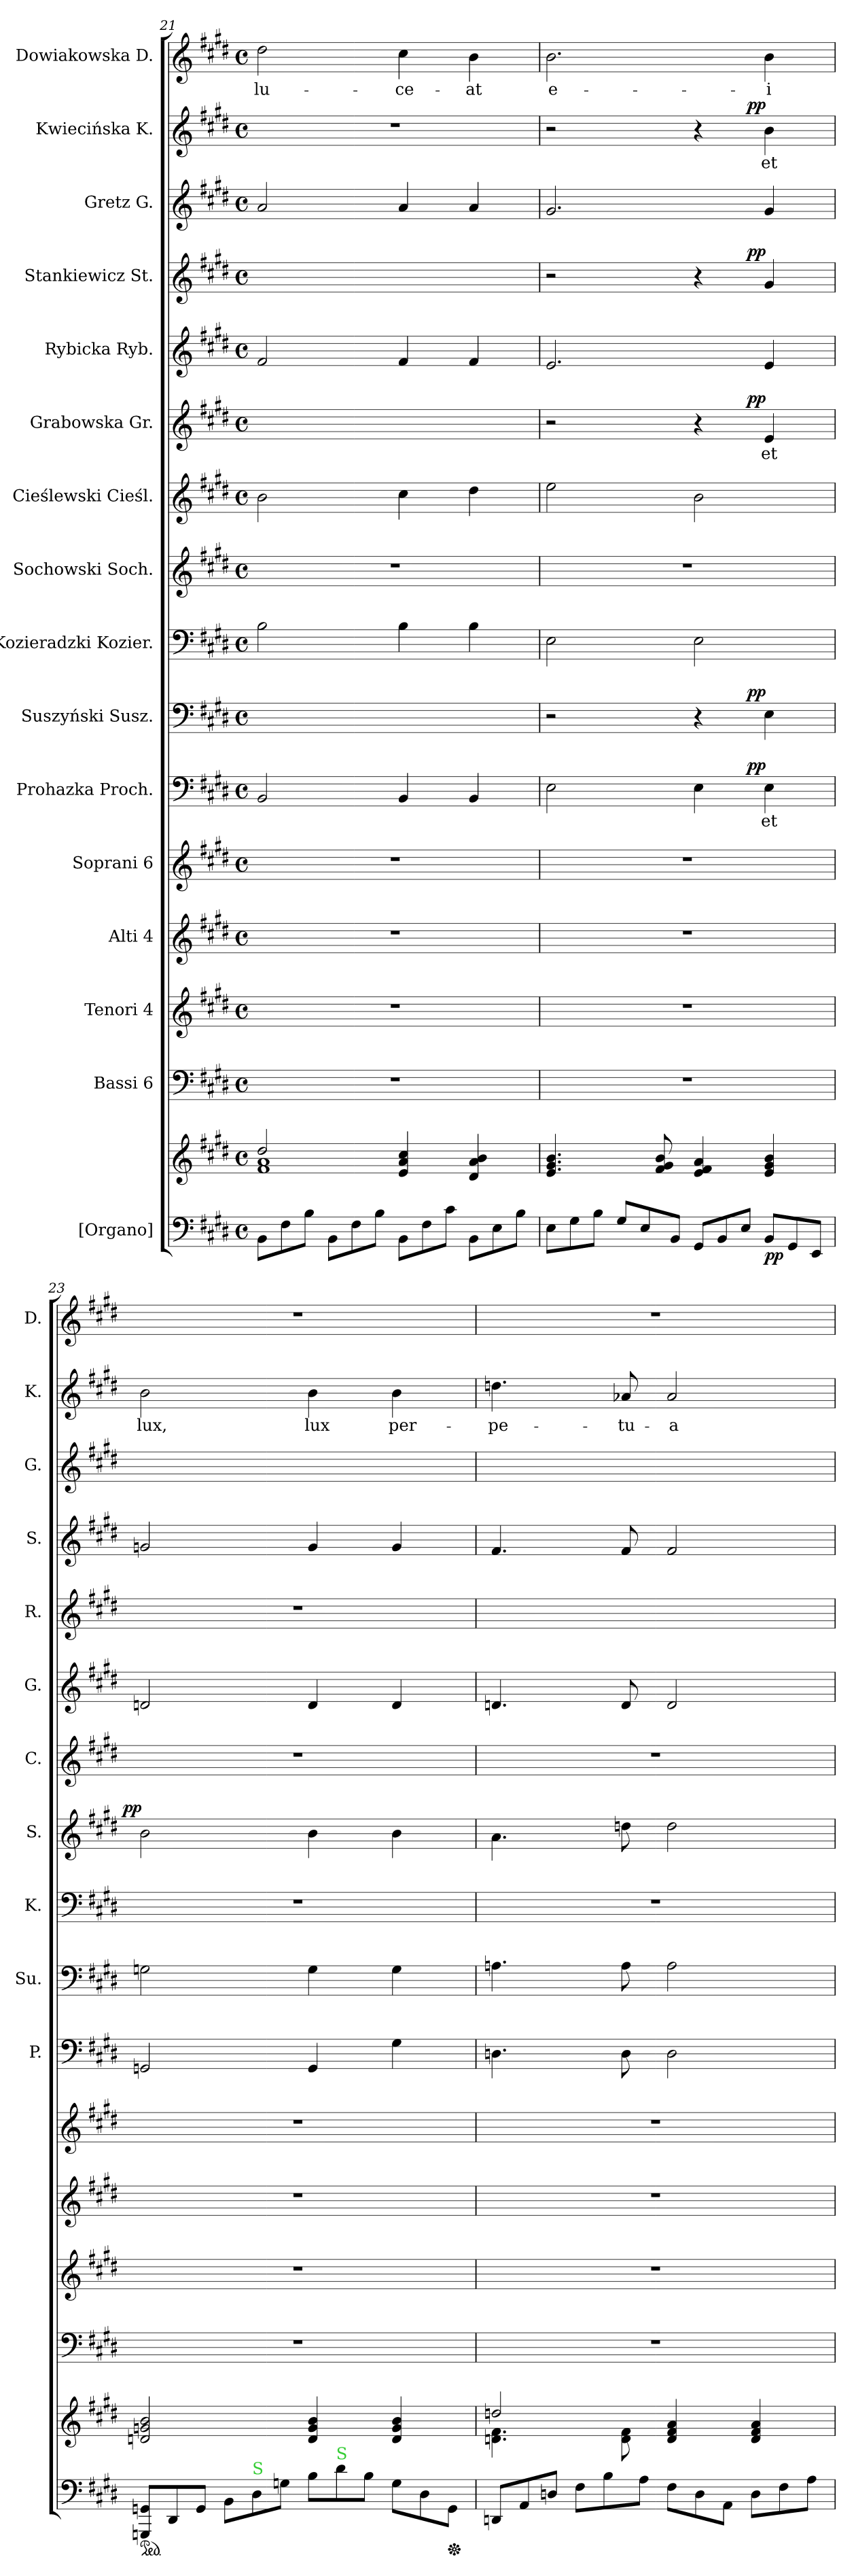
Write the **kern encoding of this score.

**kern	**kern	**dynam	**kern	**kern	**kern	**kern	**kern	**text	**dynam	**kern	**dynam	**kern	**kern	**dynam	**kern	**kern	**text	**dynam	**kern	**kern	**dynam	**kern	**kern	**text	**dynam	**kern	**text
*part16	*part16	*part16	*part15	*part14	*part13	*part12	*part11	*part11	*part11	*part10	*part10	*part9	*part8	*part8	*part7	*part6	*part6	*part6	*part5	*part4	*part4	*part3	*part2	*part2	*part2	*part1	*part1
*staff17	*staff16	*staff16/17	*staff15	*staff14	*staff13	*staff12	*staff11	*staff11	*staff11	*staff10	*staff10	*staff9	*staff8	*staff8	*staff7	*staff6	*staff6	*staff6	*staff5	*staff4	*staff4	*staff3	*staff2	*staff2	*staff2	*staff1	*staff1
*I"[Organo]	*	*	*I"Bassi 6	*I"Tenori 4	*I"Alti 4	*I"Soprani 6	*I"Prohazka Proch.	*	*	*I"Suszyński Susz.	*	*I"Kozieradzki Kozier.	*I"Sochowski Soch.	*	*I"Cieślewski Cieśl.	*I"Grabowska Gr.	*	*	*I"Rybicka Ryb.	*I"Stankiewicz St.	*	*I"Gretz G.	*I"Kwiecińska K.	*	*	*I"Dowiakowska D.	*
*	*	*	*	*	*	*	*I'P.	*	*	*I'Su.	*	*I'K.	*I'S.	*	*I'C.	*I'G.	*	*	*I'R.	*I'S.	*	*I'G.	*I'K.	*	*	*I'D.	*
*clefF4	*clefG2	*	*clefF4	*clefG2	*clefG2	*clefG2	*clefF4	*	*	*clefF4	*	*clefF4	*clefG2	*	*clefG2	*clefG2	*	*	*clefG2	*clefG2	*	*clefG2	*clefG2	*	*	*clefG2	*
*	*	*	*	*ITrd8c12	*	*	*	*	*	*	*	*	*ITrd8c12	*	*ITrd8c12	*	*	*	*	*	*	*	*	*	*	*	*
*k[f#c#g#d#]	*k[f#c#g#d#]	*	*k[f#c#g#d#]	*k[f#c#g#d#]	*k[f#c#g#d#]	*k[f#c#g#d#]	*k[f#c#g#d#]	*	*	*k[f#c#g#d#]	*	*k[f#c#g#d#]	*k[f#c#g#d#]	*	*k[f#c#g#d#]	*k[f#c#g#d#]	*	*	*k[f#c#g#d#]	*k[f#c#g#d#]	*	*k[f#c#g#d#]	*k[f#c#g#d#]	*	*	*k[f#c#g#d#]	*
*M4/4	*M4/4	*	*M4/4	*M4/4	*M4/4	*M4/4	*M4/4	*	*	*M4/4	*	*M4/4	*M4/4	*	*M4/4	*M4/4	*	*	*M4/4	*M4/4	*	*M4/4	*M4/4	*	*	*M4/4	*
*met(c)	*met(c)	*	*met(c)	*met(c)	*met(c)	*met(c)	*met(c)	*	*	*met(c)	*	*met(c)	*met(c)	*	*met(c)	*met(c)	*	*	*met(c)	*met(c)	*	*met(c)	*met(c)	*	*	*met(c)	*
*Xtuplet	*	*	*	*	*	*	*	*	*	*	*	*	*	*	*	*	*	*	*	*	*	*	*	*	*	*	*
=21	=21	=21	=21	=21	=21	=21	=21	=21	=21	=21	=21	=21	=21	=21	=21	=21	=21	=21	=21	=21	=21	=21	=21	=21	=21	=21	=21
*	*^	*	*	*	*	*	*	*	*	*	*	*	*	*	*	*	*	*	*	*	*	*	*	*	*	*	*
12BB\L	2dd#/	1f# 1a	.	1r	1r	1r	1r	2BB/	.	.	1ryy	.	2B\	1r	.	2B\	1ryy	.	.	2f#/	1ryy	.	2a/	1r	.	.	2dd#\	lu-
12F#\	.	.	.	.	.	.	.	.	.	.	.	.	.	.	.	.	.	.	.	.	.	.	.	.	.	.	.	.
12B\J	.	.	.	.	.	.	.	.	.	.	.	.	.	.	.	.	.	.	.	.	.	.	.	.	.	.	.	.
12BB\L	.	.	.	.	.	.	.	.	.	.	.	.	.	.	.	.	.	.	.	.	.	.	.	.	.	.	.	.
12F#\	.	.	.	.	.	.	.	.	.	.	.	.	.	.	.	.	.	.	.	.	.	.	.	.	.	.	.	.
12B\J	.	.	.	.	.	.	.	.	.	.	.	.	.	.	.	.	.	.	.	.	.	.	.	.	.	.	.	.
12BB\L	4e/ 4a/ 4cc#/	.	.	.	.	.	.	4BB/	.	.	.	.	4B\	.	.	4c#\	.	.	.	4f#/	.	.	4a/	.	.	.	4cc#\	-ce-
12F#\	.	.	.	.	.	.	.	.	.	.	.	.	.	.	.	.	.	.	.	.	.	.	.	.	.	.	.	.
12c#\J	.	.	.	.	.	.	.	.	.	.	.	.	.	.	.	.	.	.	.	.	.	.	.	.	.	.	.	.
12BB\L	4d#/ 4a/ 4b/	.	.	.	.	.	.	4BB/	.	.	.	.	4B\	.	.	4d#\	.	.	.	4f#/	.	.	4a/	.	.	.	4b\	-at
12E\	.	.	.	.	.	.	.	.	.	.	.	.	.	.	.	.	.	.	.	.	.	.	.	.	.	.	.	.
12B\J	.	.	.	.	.	.	.	.	.	.	.	.	.	.	.	.	.	.	.	.	.	.	.	.	.	.	.	.
*	*v	*v	*	*	*	*	*	*	*	*	*	*	*	*	*	*	*	*	*	*	*	*	*	*	*	*	*	*
=22	=22	=22	=22	=22	=22	=22	=22	=22	=22	=22	=22	=22	=22	=22	=22	=22	=22	=22	=22	=22	=22	=22	=22	=22	=22	=22	=22
12E\L	4.e/ 4.g#/ 4.b/	.	1r	1r	1r	1r	2E\	.	.	2r	.	2E\	1r	.	2e\	2r	.	.	2.e/	2r	.	2.g#/	2r	.	.	2.b\	e-
12G#\	.	.	.	.	.	.	.	.	.	.	.	.	.	.	.	.	.	.	.	.	.	.	.	.	.	.	.
12B\J	.	.	.	.	.	.	.	.	.	.	.	.	.	.	.	.	.	.	.	.	.	.	.	.	.	.	.
12G#/L	.	.	.	.	.	.	.	.	.	.	.	.	.	.	.	.	.	.	.	.	.	.	.	.	.	.	.
12E/	.	.	.	.	.	.	.	.	.	.	.	.	.	.	.	.	.	.	.	.	.	.	.	.	.	.	.
.	8f#/ 8g#/ 8b/	.	.	.	.	.	.	.	.	.	.	.	.	.	.	.	.	.	.	.	.	.	.	.	.	.	.
12BB/J	.	.	.	.	.	.	.	.	.	.	.	.	.	.	.	.	.	.	.	.	.	.	.	.	.	.	.
12GG#/L	4e/ 4f#/ 4a/	.	.	.	.	.	4E\	.	.	4r	.	2E\	.	.	2B\	4r	.	.	.	4r	.	.	4r	.	.	.	.
12BB/	.	.	.	.	.	.	.	.	.	.	.	.	.	.	.	.	.	.	.	.	.	.	.	.	.	.	.
12E/J	.	.	.	.	.	.	.	.	.	.	.	.	.	.	.	.	.	.	.	.	.	.	.	.	.	.	.
!	!	!LO:DY:b=2	!	!	!	!	!	!	!LO:DY:a:rj	!	!LO:DY:a:rj	!	!	!	!	!	!	!LO:DY:a:rj	!	!	!LO:DY:a:rj	!	!	!	!LO:DY:a:rj	!	!
12BB/L	4e/ 4g#/ 4b/	pp	.	.	.	.	4E\	et	pp.	4E\	pp	.	.	.	.	4e/	et	pp.	4e/	4g#/	pp.	4g#/	4b\	et	pp	4b\	-i
12GG#/	.	.	.	.	.	.	.	.	.	.	.	.	.	.	.	.	.	.	.	.	.	.	.	.	.	.	.
12EE/J	.	.	.	.	.	.	.	.	.	.	.	.	.	.	.	.	.	.	.	.	.	.	.	.	.	.	.
=23	=23	=23	=23	=23	=23	=23	=23	=23	=23	=23	=23	=23	=23	=23	=23	=23	=23	=23	=23	=23	=23	=23	=23	=23	=23	=23	=23
!	!	!	!	!	!	!	!	!	!	!	!	!	!	!LO:DY:a:rj	!	!	!	!	!	!	!	!	!	!	!	!	!
*ped	*	*	*	*	*	*	*	*	*	*	*	*	*	*	*	*	*	*	*	*	*	*	*	*	*	*	*
12GGGn/ 12GGn/L	2dn/ 2gn/ 2b/	.	1r	1r	1r	1r	2GGn/	.	.	2Gn\	.	1r	2B\	pp.	1r	2dn/	.	.	1r	2gn/	.	1ryy	2b\	lux,	.	1r	.
12DD#/	.	.	.	.	.	.	.	.	.	.	.	.	.	.	.	.	.	.	.	.	.	.	.	.	.	.	.
12GG/J	.	.	.	.	.	.	.	.	.	.	.	.	.	.	.	.	.	.	.	.	.	.	.	.	.	.	.
12BB\L	.	.	.	.	.	.	.	.	.	.	.	.	.	.	.	.	.	.	.	.	.	.	.	.	.	.	.
!LO:TX:a:color=limegreen:t=S	!	!	!	!	!	!	!	!	!	!	!	!	!	!	!	!	!	!	!	!	!	!	!	!	!	!	!
12D#\	.	.	.	.	.	.	.	.	.	.	.	.	.	.	.	.	.	.	.	.	.	.	.	.	.	.	.
12Gn\J	.	.	.	.	.	.	.	.	.	.	.	.	.	.	.	.	.	.	.	.	.	.	.	.	.	.	.
12B\L	4d/ 4g/ 4b/	.	.	.	.	.	4GG/	.	.	4G\	.	.	4B\	.	.	4d/	.	.	.	4g/	.	.	4b\	lux	.	.	.
!LO:TX:a:color=limegreen:t=S	!	!	!	!	!	!	!	!	!	!	!	!	!	!	!	!	!	!	!	!	!	!	!	!	!	!	!
12d#\	.	.	.	.	.	.	.	.	.	.	.	.	.	.	.	.	.	.	.	.	.	.	.	.	.	.	.
12B\J	.	.	.	.	.	.	.	.	.	.	.	.	.	.	.	.	.	.	.	.	.	.	.	.	.	.	.
12G\L	4d/ 4g/ 4b/	.	.	.	.	.	4G#\	.	.	4G\	.	.	4B\	.	.	4d/	.	.	.	4g/	.	.	4b\	per-	.	.	.
12D#\	.	.	.	.	.	.	.	.	.	.	.	.	.	.	.	.	.	.	.	.	.	.	.	.	.	.	.
*Xped	*	*	*	*	*	*	*	*	*	*	*	*	*	*	*	*	*	*	*	*	*	*	*	*	*	*	*
12GG\J	.	.	.	.	.	.	.	.	.	.	.	.	.	.	.	.	.	.	.	.	.	.	.	.	.	.	.
=24	=24	=24	=24	=24	=24	=24	=24	=24	=24	=24	=24	=24	=24	=24	=24	=24	=24	=24	=24	=24	=24	=24	=24	=24	=24	=24	=24
*	*^	*	*	*	*	*	*	*	*	*	*	*	*	*	*	*	*	*	*	*	*	*	*	*	*	*	*
12DDn/L	2ddn/	4.dn\ 4.f#\	.	1r	1r	1r	1r	4.Dn\	.	.	4.An\	.	1r	4.A\	.	1r	4.dn/	.	.	1ryy	4.f#/	.	1ryy	4.ddn\	-pe-	.	1r	.
12AA/	.	.	.	.	.	.	.	.	.	.	.	.	.	.	.	.	.	.	.	.	.	.	.	.	.	.	.	.
12Dn/J	.	.	.	.	.	.	.	.	.	.	.	.	.	.	.	.	.	.	.	.	.	.	.	.	.	.	.	.
12F#\L	.	.	.	.	.	.	.	.	.	.	.	.	.	.	.	.	.	.	.	.	.	.	.	.	.	.	.	.
12B\	.	.	.	.	.	.	.	.	.	.	.	.	.	.	.	.	.	.	.	.	.	.	.	.	.	.	.	.
.	.	8d\ 8f#\	.	.	.	.	.	8D\	.	.	8A\	.	.	8dn\	.	.	8d/	.	.	.	8f#/	.	.	8a-X/	-tu-	.	.	.
12A\J	.	.	.	.	.	.	.	.	.	.	.	.	.	.	.	.	.	.	.	.	.	.	.	.	.	.	.	.
12F#\L	4d/ 4f#/ 4a/	2ryy	.	.	.	.	.	2D\	.	.	2A\	.	.	2d\	.	.	2d/	.	.	.	2f#/	.	.	2a-/	-a	.	.	.
12D\	.	.	.	.	.	.	.	.	.	.	.	.	.	.	.	.	.	.	.	.	.	.	.	.	.	.	.	.
12AA\J	.	.	.	.	.	.	.	.	.	.	.	.	.	.	.	.	.	.	.	.	.	.	.	.	.	.	.	.
12D\L	4d/ 4f#/ 4a/	.	.	.	.	.	.	.	.	.	.	.	.	.	.	.	.	.	.	.	.	.	.	.	.	.	.	.
12F#\	.	.	.	.	.	.	.	.	.	.	.	.	.	.	.	.	.	.	.	.	.	.	.	.	.	.	.	.
12A\J	.	.	.	.	.	.	.	.	.	.	.	.	.	.	.	.	.	.	.	.	.	.	.	.	.	.	.	.
*	*v	*v	*	*	*	*	*	*	*	*	*	*	*	*	*	*	*	*	*	*	*	*	*	*	*	*	*	*
=	=	=	=	=	=	=	=	=	=	=	=	=	=	=	=	=	=	=	=	=	=	=	=	=	=	=	=
*-	*-	*-	*-	*-	*-	*-	*-	*-	*-	*-	*-	*-	*-	*-	*-	*-	*-	*-	*-	*-	*-	*-	*-	*-	*-	*-	*-
